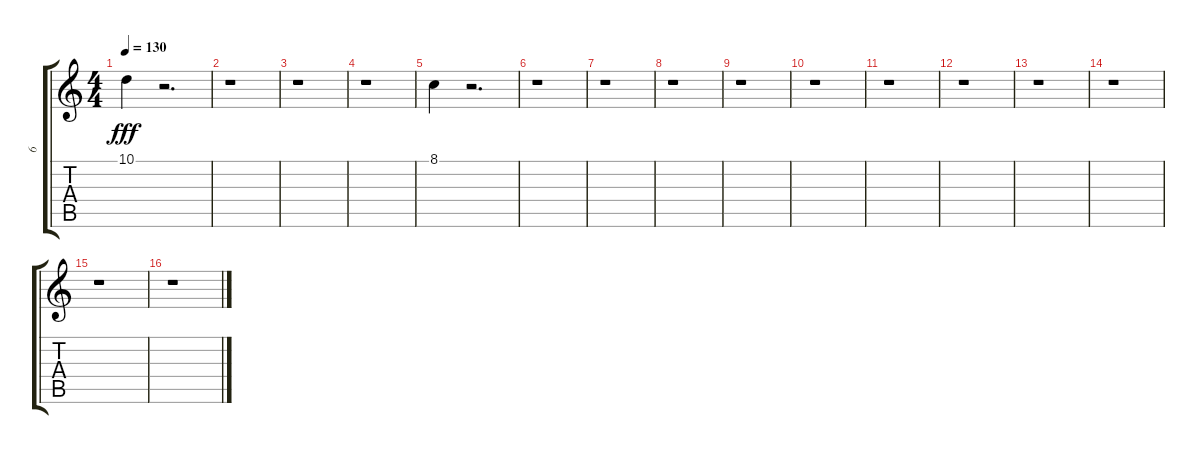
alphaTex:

\track ("6" "6") {instrument orchestrahit}
\staff {score tabs}
\tuning (E4 B3 G3 D3 A2 E2) {hide}
\ts (4 4)
\tempo 130
\clef g2
\ks c
10.1.4{dy fff instrument orchestrahit} r.2{d} |
r.1 |
r.1 |
r.1 |
8.1.4 r.2{d} |
r.1 |
r.1 |
r.1 |
r.1 |
r.1 |
r.1 |
r.1 |
r.1 |
r.1 |
r.1 |
r.1
